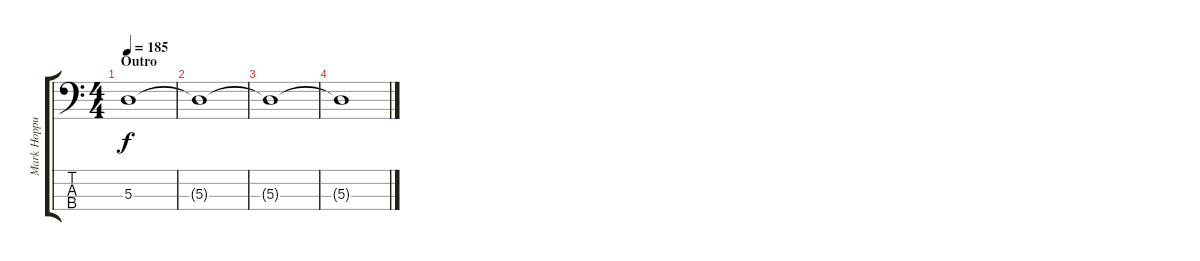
\track ("Mark Hoppus - Bass" "Mark Hoppu") {instrument electricbasspick}
\staff {score tabs}
\tuning (G2 D2 A1 D1) {hide}
\ts (4 4)
\section ("" "Outro")
\tempo 185
\clef f4
\ks c
5.3.1{dy f volume 0} |
5.3{t}.1 |
5.3{t}.1 |
5.3{t}.1
